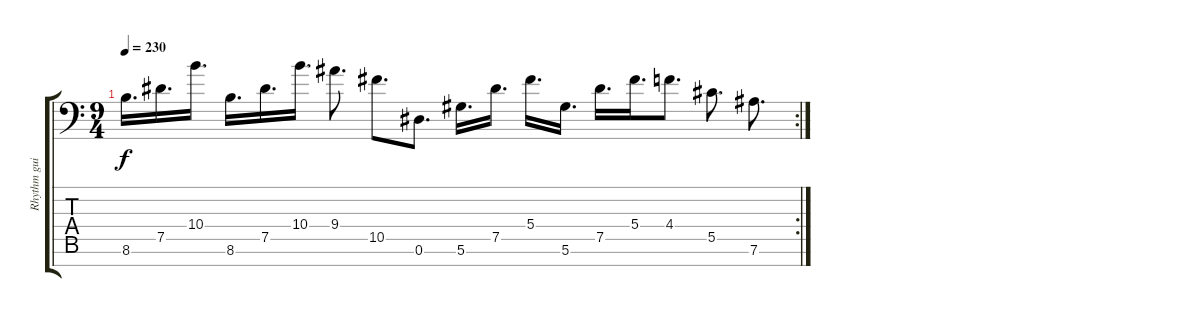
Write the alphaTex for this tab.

\track ("Rhythm guitar" "Rhythm gui") {instrument distortionguitar}
\staff {score tabs}
\tuning (Eb4 Bb3 Gb3 Db3 Ab2 Eb2 Ab1) {hide}
\rc 2
\ts (9 4)
\tempo 230
\clef f4
\ks c
8.6.16{d dy f} 7.5.16{d} 10.4.16{d} 8.6.16{d} 7.5.16{d} 10.4.16{d} 9.4.8{d} 10.5.8{d} 0.6.8{d} 5.6.16{d} 7.5.16{d} 5.4.16{d} 5.6.16{d} 7.5.16{d} 5.4.16{d} 4.4.8{d} 5.5.8{d} 7.6.8{d}
